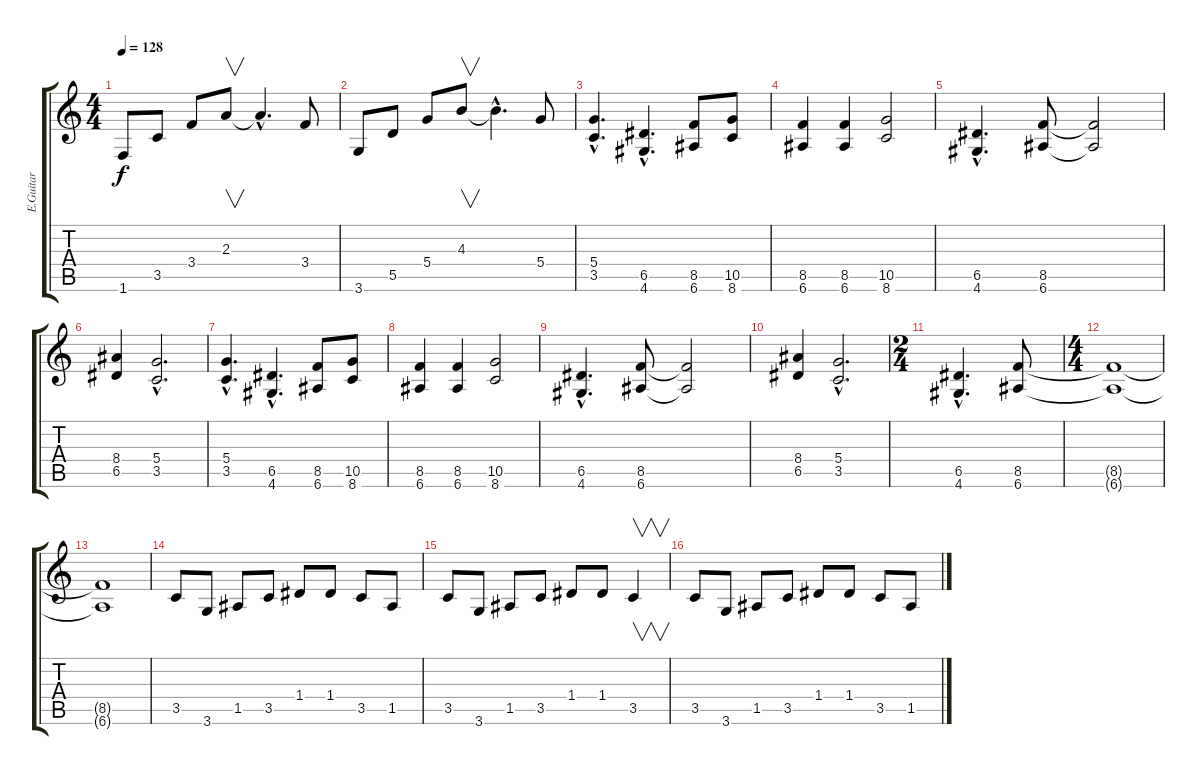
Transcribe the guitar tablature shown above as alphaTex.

\track ("E.Guitar" "E.Guitar") {instrument overdrivenguitar}
\staff {score tabs}
\tuning (E4 B3 G3 D3 A2 E2) {hide}
\ts (4 4)
\tempo 128
\clef g2
\ks c
1.6.8{dy f} 3.5.8 3.4.8 2.3.8{v} 2.3{hac t}.4{d} 3.4.8 |
3.6.8 5.5.8 5.4.8 4.3.8{v} 4.3{hac t}.4{d} 5.4.8 |
(5.4{hac} 3.5{hac}).4{d} (6.5{hac} 4.6{hac}).4{d} (8.5 6.6).8 (10.5 8.6).8 |
(8.5 6.6).4 (8.5 6.6).4 (10.5 8.6).2 |
(6.5{hac} 4.6{hac}).4{d} (8.5 6.6).8 (8.5{t} 6.6{t}).2 |
(8.4 6.5).4 (5.4{hac} 3.5{hac}).2{d} |
(5.4{hac} 3.5{hac}).4{d} (6.5{hac} 4.6{hac}).4{d} (8.5 6.6).8 (10.5 8.6).8 |
(8.5 6.6).4 (8.5 6.6).4 (10.5 8.6).2 |
(6.5{hac} 4.6{hac}).4{d} (8.5 6.6).8 (8.5{t} 6.6{t}).2 |
(8.4 6.5).4 (5.4{hac} 3.5{hac}).2{d} |
\ts (2 4)
(6.5{hac} 4.6{hac}).4{d} (8.5 6.6).8 |
\ts (4 4)
(8.5{t} 6.6{t}).1 |
(8.5{t} 6.6{t}).1 |
3.5.8 3.6.8 1.5.8 3.5.8 1.4.8 1.4.8 3.5.8 1.5.8 |
3.5.8 3.6.8 1.5.8 3.5.8 1.4.8 1.4.8 3.5.4{v} |
3.5.8 3.6.8 1.5.8 3.5.8 1.4.8 1.4.8 3.5.8 1.5.8
